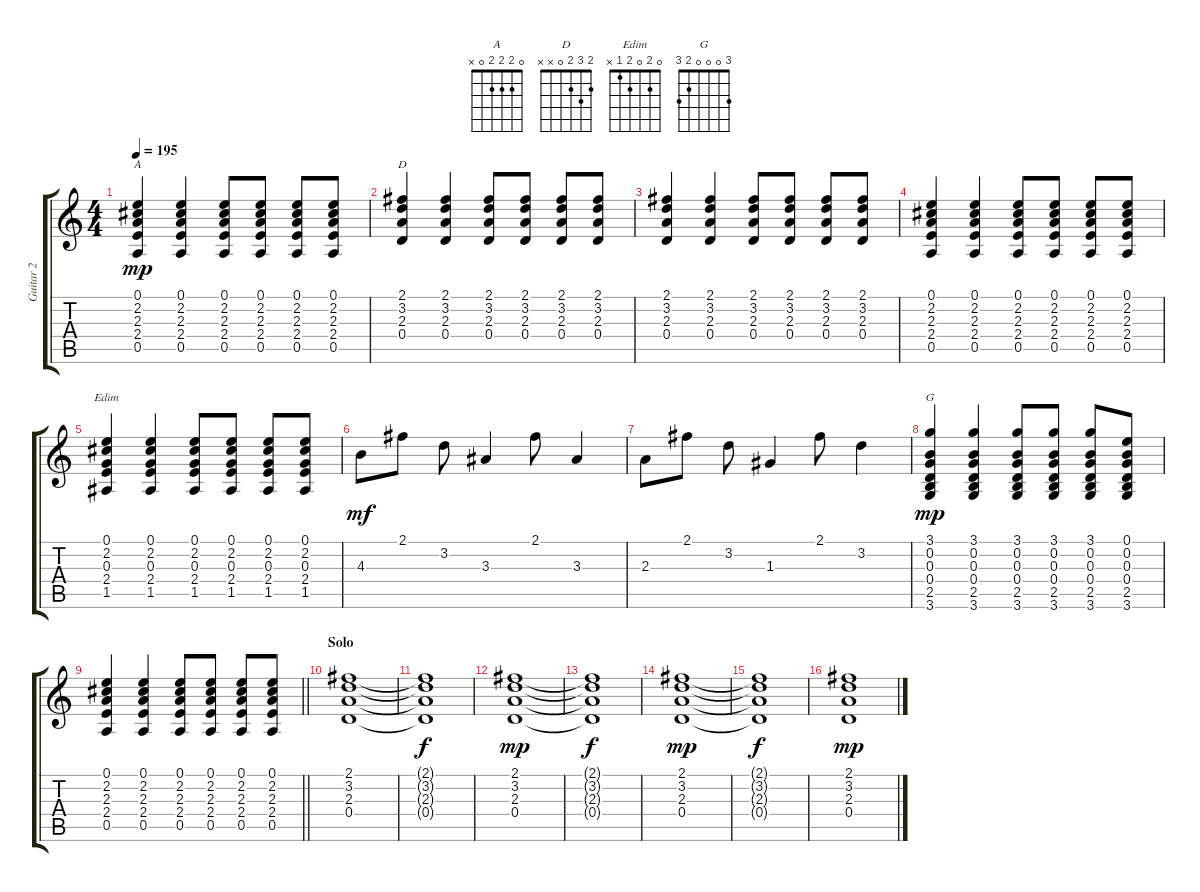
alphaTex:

\track ("Guitar 2" "Guitar 2") {instrument distortionguitar}
\staff {score tabs}
\tuning (E4 B3 G3 D3 A2 E2) {hide}
\chord ("A" 0 2 2 2 0 x)
\chord ("D" 2 3 2 0 x x)
\chord ("Edim" 0 2 0 2 1 x)
\chord ("G" 3 0 0 0 2 3)
\ts (4 4)
\tempo 195
\clef g2
\ks c
(0.1 2.2 2.3 2.4 0.5).4{ch "A" dy mp} (0.1 2.2 2.3 2.4 0.5).4 (0.1 2.2 2.3 2.4 0.5).8 (0.1 2.2 2.3 2.4 0.5).8 (0.1 2.2 2.3 2.4 0.5).8 (0.1 2.2 2.3 2.4 0.5).8 |
(2.1 3.2 2.3 0.4).4{ch "D"} (2.1 3.2 2.3 0.4).4 (2.1 3.2 2.3 0.4).8 (2.1 3.2 2.3 0.4).8 (2.1 3.2 2.3 0.4).8 (2.1 3.2 2.3 0.4).8 |
(2.1 3.2 2.3 0.4).4 (2.1 3.2 2.3 0.4).4 (2.1 3.2 2.3 0.4).8 (2.1 3.2 2.3 0.4).8 (2.1 3.2 2.3 0.4).8 (2.1 3.2 2.3 0.4).8 |
(0.1 2.2 2.3 2.4 0.5).4 (0.1 2.2 2.3 2.4 0.5).4 (0.1 2.2 2.3 2.4 0.5).8 (0.1 2.2 2.3 2.4 0.5).8 (0.1 2.2 2.3 2.4 0.5).8 (0.1 2.2 2.3 2.4 0.5).8 |
(0.1 2.2 0.3 2.4 1.5).4{ch "Edim"} (0.1 2.2 0.3 2.4 1.5).4 (0.1 2.2 0.3 2.4 1.5).8 (0.1 2.2 0.3 2.4 1.5).8 (0.1 2.2 0.3 2.4 1.5).8 (0.1 2.2 0.3 2.4 1.5).8 |
4.3.8{dy mf} 2.1.8 3.2.8 3.3.4 2.1.8 3.3.4 |
2.3.8 2.1.8 3.2.8 1.3.4 2.1.8 3.2.4 |
(3.1 0.2 0.3 0.4 2.5 3.6).4{ch "G" dy mp} (3.1 0.2 0.3 0.4 2.5 3.6).4 (3.1 0.2 0.3 0.4 2.5 3.6).8 (3.1 0.2 0.3 0.4 2.5 3.6).8 (3.1 0.2 0.3 0.4 2.5 3.6).8 (0.1 0.2 0.3 0.4 2.5 3.6).8 |
\barLineRight lightlight
(0.1 2.2 2.3 2.4 0.5).4 (0.1 2.2 2.3 2.4 0.5).4 (0.1 2.2 2.3 2.4 0.5).8 (0.1 2.2 2.3 2.4 0.5).8 (0.1 2.2 2.3 2.4 0.5).8 (0.1 2.2 2.3 2.4 0.5).8 |
\section ("" "Solo")
(2.1 3.2 2.3 0.4).1 |
(2.1{t} 3.2{t} 2.3{t} 0.4{t}).1{dy f} |
(2.1 3.2 2.3 0.4).1{dy mp} |
(2.1{t} 3.2{t} 2.3{t} 0.4{t}).1{dy f} |
(2.1 3.2 2.3 0.4).1{dy mp} |
(2.1{t} 3.2{t} 2.3{t} 0.4{t}).1{dy f} |
(2.1 3.2 2.3 0.4).1{dy mp}
